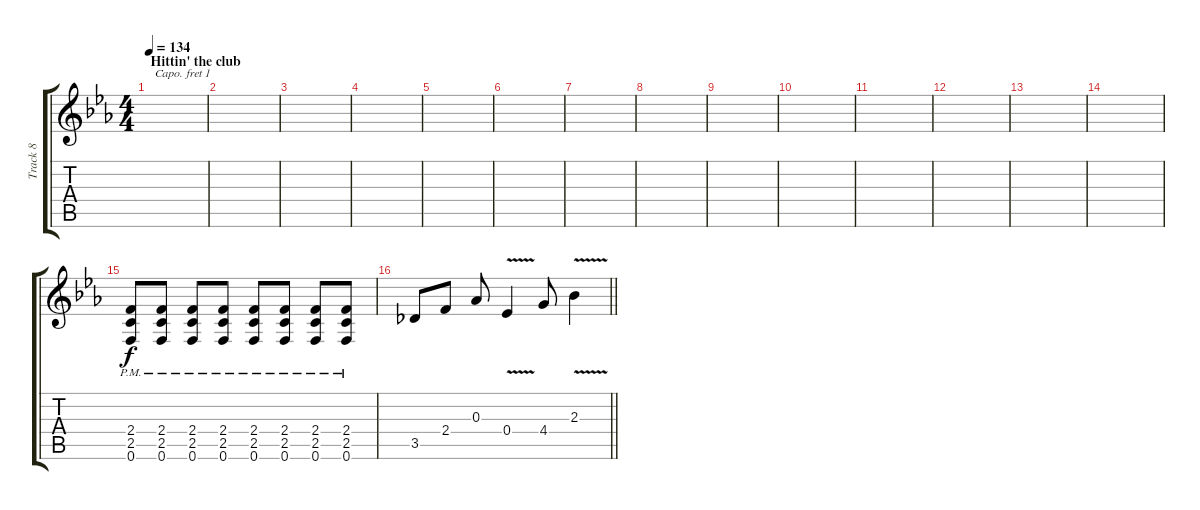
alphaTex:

\track ("Track 8" "Track 8") {instrument distortionguitar}
\staff {score tabs}
\capo 1
\tuning (E4 B3 G3 D3 A2 E2) {hide}
\ts (4 4)
\section ("" "Hittin' the club")
\tempo 134
\clef g2
\ks eb
|
|
|
|
|
|
|
|
|
|
|
|
|
|
(2.4{pm} 2.5{pm} 0.6{pm}).8 (2.4{pm} 2.5{pm} 0.6{pm}).8 (2.4{pm} 2.5{pm} 0.6{pm}).8 (2.4{pm} 2.5{pm} 0.6{pm}).8 (2.4{pm} 2.5{pm} 0.6{pm}).8 (2.4{pm} 2.5{pm} 0.6{pm}).8 (2.4{pm} 2.5{pm} 0.6{pm}).8 (2.4{pm} 2.5{pm} 0.6{pm}).8 |
\barLineRight lightlight
3.5.8 2.4.8 0.3.8 0.4{v}.4 4.4.8 2.3{v}.4
